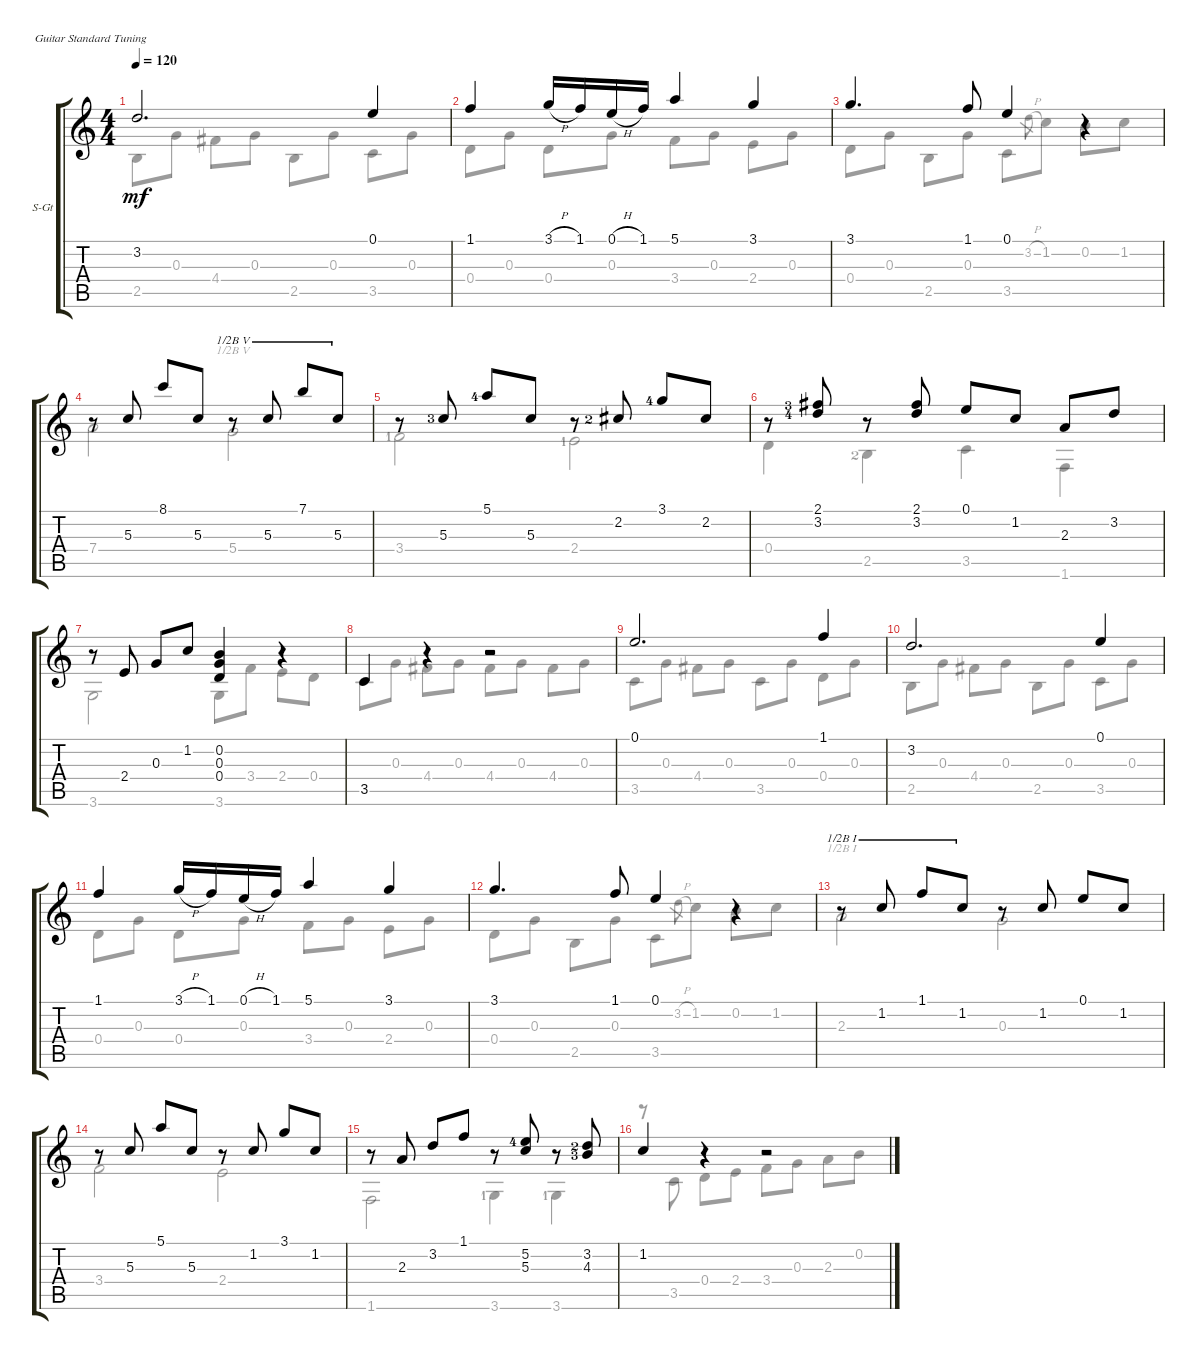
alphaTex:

\defaultSystemsLayout 4
\bracketExtendMode groupsimilarinstruments
\firstSystemTrackNameOrientation horizontal
\otherSystemsTrackNameOrientation horizontal
\track ("Steel Guitar" "S-Gt") {instrument acousticguitarsteel}
\staff {score tabs}
\tuning (E4 B3 G3 D3 A2 E2)
\voice
\ts (4 4)
\tempo 120
\clef g2
\ks c
3.2.2{d dy mf} 0.1.4 |
1.1.4 3.1{h}.16 1.1.16 0.1{h}.16 1.1.16 5.1.4 3.1.4 |
3.1.4{d} 1.1.8 0.1.4 r.4 |
r.8 5.3.8 8.1.8 5.3.8 r.8{barre (5 half)} 5.3.8{barre (5 half)} 7.1.8{barre (5 half)} 5.3.8{barre (5 half)} |
r.8 5.3{lf 4}.8 5.1{lf 5}.8 5.3.8 r.8 2.2{lf 3}.8 3.1{lf 5}.8 2.2.8 |
r.8 (2.1{lf 4} 3.2{lf 5}).8 r.8 (3.2 2.1).8 0.1.8 1.2.8 2.3.8 3.2.8 |
r.8 2.4.8 0.3.8 1.2.8 (0.2 0.3 0.4).4 r.4 |
3.5.4 r.4 r.2 |
0.1.2{d} 1.1.4 |
3.2.2{d} 0.1.4 |
1.1.4 3.1{h}.16 1.1.16 0.1{h}.16 1.1.16 5.1.4 3.1.4 |
3.1.4{d} 1.1.8 0.1.4 r.4 |
r.8{barre (1 half)} 1.2.8{barre (1 half)} 1.1.8{barre (1 half)} 1.2.8{barre (1 half)} r.8 1.2.8 0.1.8 1.2.8 |
r.8 5.3.8 5.1.8 5.3.8 r.8 1.2.8 3.1.8 1.2.8 |
r.8 2.3.8 3.2.8 1.1.8 r.8 (5.2{lf 5} 5.3).8 r.8 (4.3{lf 4} 3.2{lf 3}).8 |
1.2.4 r.4 r.2
\voice
\clef g2
\ottava regular
\simile none
\ks c
2.5.8{dy mf} 0.3.8 4.4.8 0.3.8 2.5.8 0.3.8 3.5.8 0.3.8 |
0.4.8 0.3.8 0.4.8 0.3.8 3.4.8 0.3.8 2.4.8 0.3.8 |
0.4.8 0.3.8 2.5.8 0.3.8 3.5.8 3.2{h}.8{gr} 1.2.8 0.2.8 1.2.8 |
7.4.2 5.4.2{barre (5 half)} |
3.4{lf 2}.2 2.4{lf 2}.2 |
0.4.4 2.5{lf 3}.4 3.5.4 1.6.4 |
3.6.2 3.6.8 3.4.8 2.4.8 0.4.8 |
3.5.8 0.3.8 4.4.8 0.3.8 4.4.8 0.3.8 4.4.8 0.3.8 |
3.5.8 0.3.8 4.4.8 0.3.8 3.5.8 0.3.8 0.4.8 0.3.8 |
2.5.8 0.3.8 4.4.8 0.3.8 2.5.8 0.3.8 3.5.8 0.3.8 |
0.4.8 0.3.8 0.4.8 0.3.8 3.4.8 0.3.8 2.4.8 0.3.8 |
0.4.8 0.3.8 2.5.8 0.3.8 3.5.8 3.2{h}.8{gr} 1.2.8 0.2.8 1.2.8 |
2.3.2{barre (1 half)} 0.3.2 |
3.4.2 2.4.2 |
1.6.2 3.6{lf 2}.4 3.6{lf 2}.4 |
r.8 3.5.8 0.4.8 2.4.8 3.4.8 0.3.8 2.3.8 0.2.8
